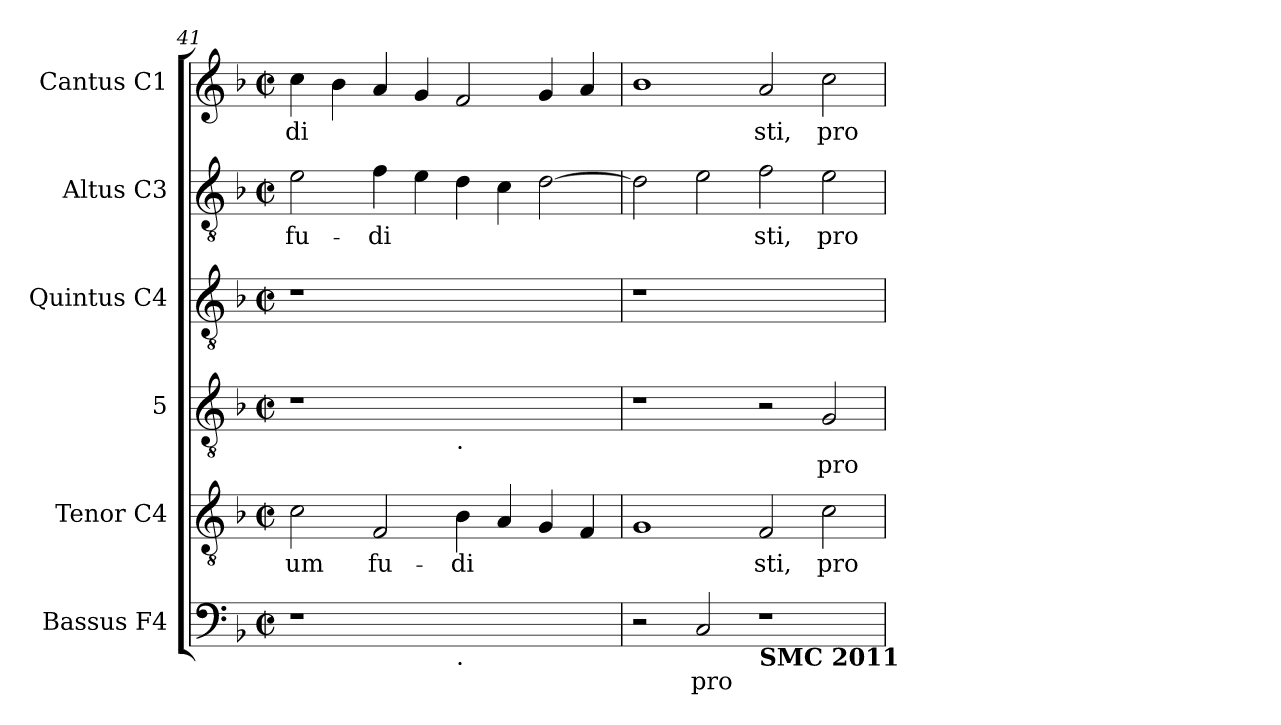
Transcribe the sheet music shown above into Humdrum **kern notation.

**kern	**text	**kern	**text	**kern	**text	**kern	**kern	**text	**kern	**text
*part6	*part6	*part5	*part5	*part4	*part4	*part3	*part2	*part2	*part1	*part1
*staff6	*staff6	*staff5	*staff5	*staff4	*staff4	*staff3	*staff2	*staff2	*staff1	*staff1
*I"Bassus  F4	*	*I"Tenor  C4	*	*I"5	*	*I"Quintus  C4	*I"Altus  C3	*	*I"Cantus  C1	*
*I'B	*	*I'T	*	*	*	*	*I'A	*	*I'C	*
!!LO:PB:g=z
*clefF4	*	*clefGv2	*	*clefGv2	*	*clefGv2	*clefGv2	*	*clefG2	*
*k[b-]	*	*k[b-]	*	*k[b-]	*	*k[b-]	*k[b-]	*	*k[b-]	*
*F:	*	*F:	*	*F:	*	*F:	*F:	*	*F:	*
*M2/2	*	*M2/2	*	*M2/2	*	*M2/2	*M2/2	*	*M2/2	*
*met(c|)	*	*met(c|)	*	*met(c|)	*	*met(c|)	*met(c|)	*	*met(c|)	*
=41	=41	=41	=41	=41	=41	=41	=41	=41	=41	=41
!	!	!	!LO:LY:b:cj	!	!	!	!	!LO:LY:b:cj	!	!LO:LY:b:cj
1r	.	2c\	-um	1r	.	1r	2e\	fu-	4cc\	-di-
!	!	!	!	!	!	!	!	!	!	!LO:LY:b:cj
.	.	.	.	.	.	.	.	.	4b-\	--
!	!	!	!LO:LY:b:cj	!	!	!	!	!LO:LY:b:cj	!	!LO:LY:b:cj
.	.	2F/	fu-	.	.	.	4f\	-di-	4a/	--
!	!	!	!	!	!	!	!	!LO:LY:b:cj	!	!LO:LY:b:cj
.	.	.	.	.	.	.	4e\	--	4g/	--
!	!	!	!	!LO:TX:b:t=.	!	!	!	!	!	!
!LO:TX:b:t=.	!	!	!	!	!	!	!	!	!	!
!	!	!	!LO:LY:b:cj	!	!	!	!	!LO:LY:b:cj	!	!LO:LY:b:cj
1ryy	.	4B-\	-di-	1ryy	.	1ryy	4d\	--	2f/	--
!	!	!	!LO:LY:b:cj	!	!	!	!	!LO:LY:b:cj	!	!
.	.	4A/	--	.	.	.	4c\	--	.	.
!	!	!	!LO:LY:b:cj	!	!	!	!	!LO:LY:b:cj	!	!LO:LY:b:cj
.	.	4G/	--	.	.	.	[>2d\	--	4g/	--
!	!	!	!LO:LY:b:cj	!	!	!	!	!	!	!LO:LY:b:cj
.	.	4F/	--	.	.	.	.	.	4a/	--
=42	=42	=42	=42	=42	=42	=42	=42	=42	=42	=42
!	!	!	!LO:LY:b:cj	!	!	!	!	!LO:LY:b:cj	!	!LO:LY:b:cj
2r	.	1G	--	1r	.	1r	2d\]	--	1b-	--
!	!LO:LY:b:cj	!	!	!	!	!	!	!LO:LY:b:cj	!	!
2C/	pro	.	.	.	.	.	2e\	--	.	.
!LO:TX:b:B:t=SMC 2011	!	!	!	!	!	!	!	!	!	!
!	!	!	!LO:LY:b:cj	!	!	!	!	!LO:LY:b:cj	!	!LO:LY:b:cj
1r	.	2F/	-sti,	2r	.	1ryy	2f\	-sti,	2a/	-sti,
!	!	!	!LO:LY:b:cj	!	!LO:LY:b:cj	!	!	!LO:LY:b:cj	!	!LO:LY:b:cj
.	.	2c\	pro	2G/	pro	.	2e\	pro	2cc\	pro
=	=	=	=	=	=	=	=	=	=	=
*-	*-	*-	*-	*-	*-	*-	*-	*-	*-	*-
